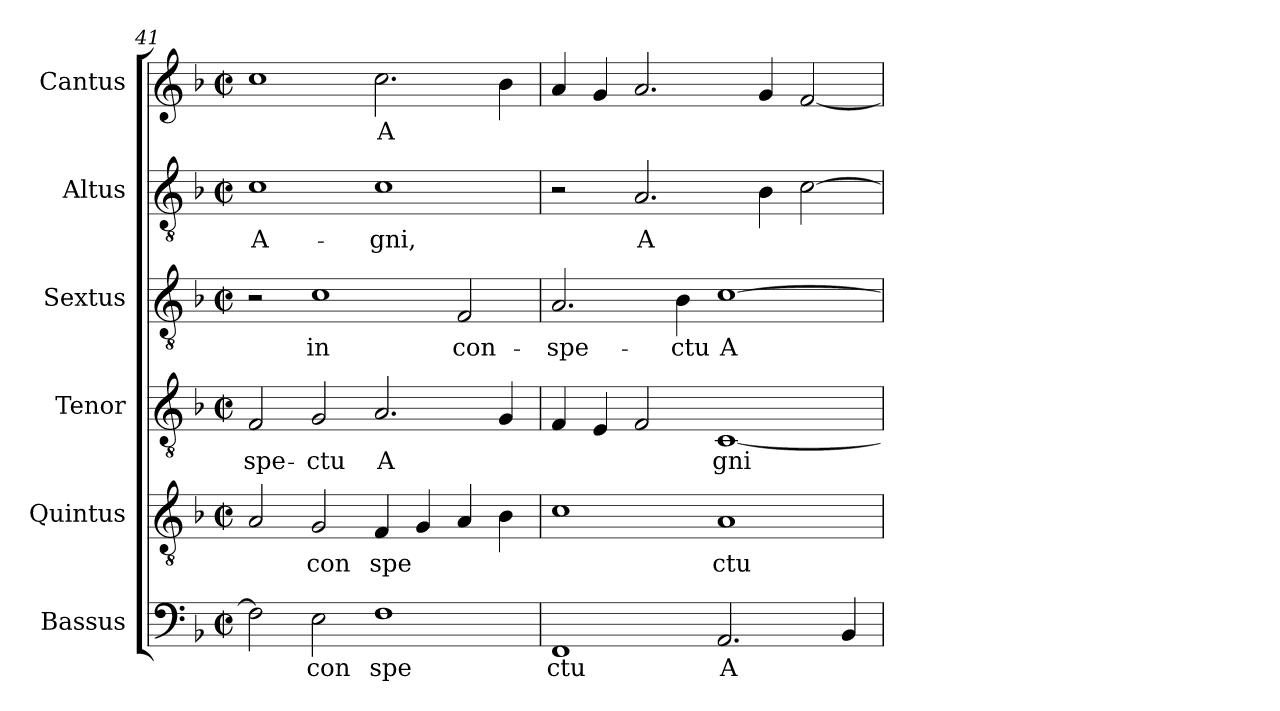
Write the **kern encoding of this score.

**kern	**text	**kern	**text	**kern	**text	**kern	**text	**kern	**text	**kern	**text
*part6	*part6	*part5	*part5	*part4	*part4	*part3	*part3	*part2	*part2	*part1	*part1
*staff6	*staff6	*staff5	*staff5	*staff4	*staff4	*staff3	*staff3	*staff2	*staff2	*staff1	*staff1
*I"Bassus	*	*I"Quintus	*	*I"Tenor	*	*I"Sextus	*	*I"Altus	*	*I"Cantus	*
*clefF4	*	*clefGv2	*	*clefGv2	*	*clefGv2	*	*clefGv2	*	*clefG2	*
*k[b-]	*	*k[b-]	*	*k[b-]	*	*k[b-]	*	*k[b-]	*	*k[b-]	*
*F:	*	*F:	*	*F:	*	*F:	*	*F:	*	*F:	*
*M2/2	*	*M2/2	*	*M2/2	*	*M2/2	*	*M2/2	*	*M2/2	*
*met(c|)	*	*met(c|)	*	*met(c|)	*	*met(c|)	*	*met(c|)	*	*met(c|)	*
=41	=41	=41	=41	=41	=41	=41	=41	=41	=41	=41	=41
!	!LO:LY:b:cj	!	!LO:LY:b:cj	!	!LO:LY:b:cj	!	!	!	!LO:LY:b:cj	!	!LO:LY:b:cj
2F\]	.	2A/	.	2F/	-spe-	2r	.	1c	A-	1cc	.
!	!LO:LY:b:cj	!	!LO:LY:b:cj	!	!LO:LY:b:cj	!	!LO:LY:b:cj	!	!	!	!
2E\	con	2G/	con	2G/	-ctu	1c	in	.	.	.	.
!	!LO:LY:b:cj	!	!LO:LY:b:cj	!	!LO:LY:b:cj	!	!	!	!LO:LY:b:cj	!	!LO:LY:b:cj
1F	spe	4F/	spe	2.A/	A-	.	.	1c	-gni,	2.cc\	A-
!	!	!	!LO:LY:b:cj	!	!	!	!	!	!	!	!
.	.	4G/	.	.	.	.	.	.	.	.	.
!	!	!	!LO:LY:b:cj	!	!	!	!LO:LY:b:cj	!	!	!	!
.	.	4A/	.	.	.	2F/	con-	.	.	.	.
!	!	!	!LO:LY:b:cj	!	!LO:LY:b:cj	!	!	!	!	!	!LO:LY:b:cj
.	.	4B-\	.	4G/	--	.	.	.	.	4b-\	--
=42	=42	=42	=42	=42	=42	=42	=42	=42	=42	=42	=42
!	!LO:LY:b:cj	!	!LO:LY:b:cj	!	!LO:LY:b:cj	!	!LO:LY:b:cj	!	!	!	!LO:LY:b:cj
1FF	ctu	1c	.	4F/	--	2.A/	-spe-	2r	.	4a/	--
!	!	!	!	!	!LO:LY:b:cj	!	!	!	!	!	!LO:LY:b:cj
.	.	.	.	4E/	--	.	.	.	.	4g/	--
!	!	!	!	!	!LO:LY:b:cj	!	!	!	!LO:LY:b:cj	!	!LO:LY:b:cj
.	.	.	.	2F/	--	.	.	2.A/	A-	2.a/	--
!	!	!	!	!	!	!	!LO:LY:b:cj	!	!	!	!
.	.	.	.	.	.	4B-\	-ctu	.	.	.	.
!	!LO:LY:b:cj	!	!LO:LY:b:cj	!	!LO:LY:b:cj	!	!LO:LY:b:cj	!	!	!	!
2.AA/	A	1A	ctu	[<1C	-gni	[>1c	A-	.	.	.	.
!	!	!	!	!	!	!	!	!	!LO:LY:b:cj	!	!LO:LY:b:cj
.	.	.	.	.	.	.	.	4B-\	--	4g/	--
!	!	!	!	!	!	!	!	!	!LO:LY:b:cj	!	!LO:LY:b:cj
.	.	.	.	.	.	.	.	[>2c\	--	[<2f/	--
!	!LO:LY:b:cj	!	!	!	!	!	!	!	!	!	!
4BB-/	.	.	.	.	.	.	.	.	.	.	.
=	=	=	=	=	=	=	=	=	=	=	=
*-	*-	*-	*-	*-	*-	*-	*-	*-	*-	*-	*-
